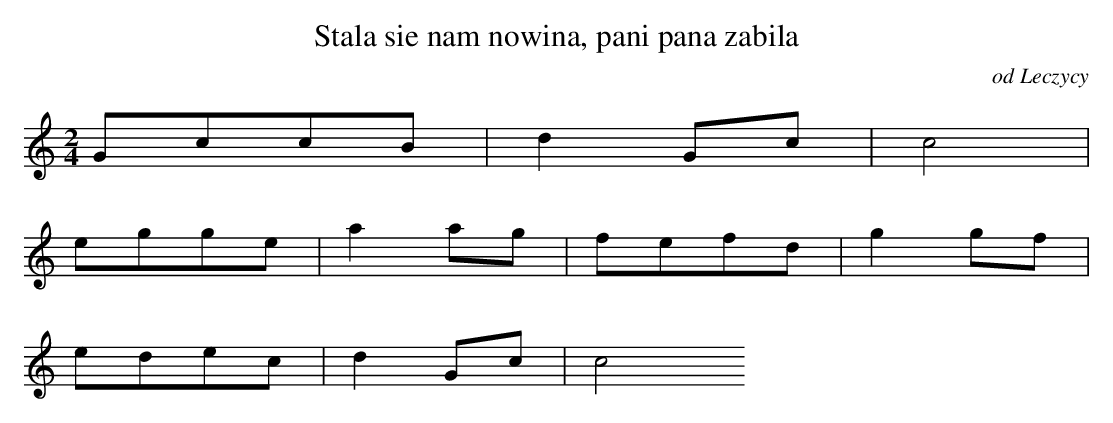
X:1
T: Stala sie nam nowina, pani pana zabila
O: od Leczycy
M: 2/4
L: 1/8
K: C
GccB | d2Gc | c4 |
egge | a2ag | fefd | g2gf |
edec | d2Gc | c4
